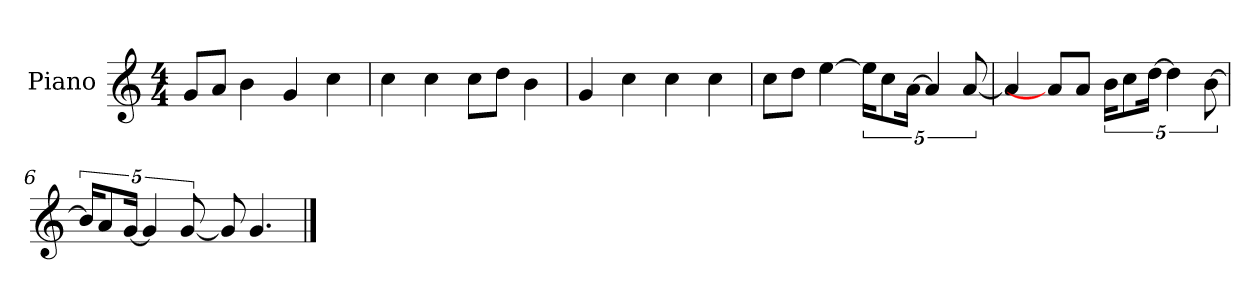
**kern
*part1
*staff1
*I"Piano
*I'P-no
*clefG2
*k[]
*M4/4
*MM90
=1
8g/L
8a/J
4b\
4g/
4cc\
=2
4cc\
4cc\
8cc\L
8dd\J
4b\
=3
4g/
4cc\
4cc\
4cc\
=4
8cc\L
8dd\J
[4ee\
20ee\KL]
10cc\
[20a\Jk
5a/]
[10a/
=5
4a/]
8a/L]
8a/J
20b\KL
10cc\
[20dd\Jk
5dd\]
[10b\
!!LO:LB:g=z
=6
20b/KL]
10a/
[20g/Jk
5g/]
[10g/
8g/]
4.g/
==
*-
